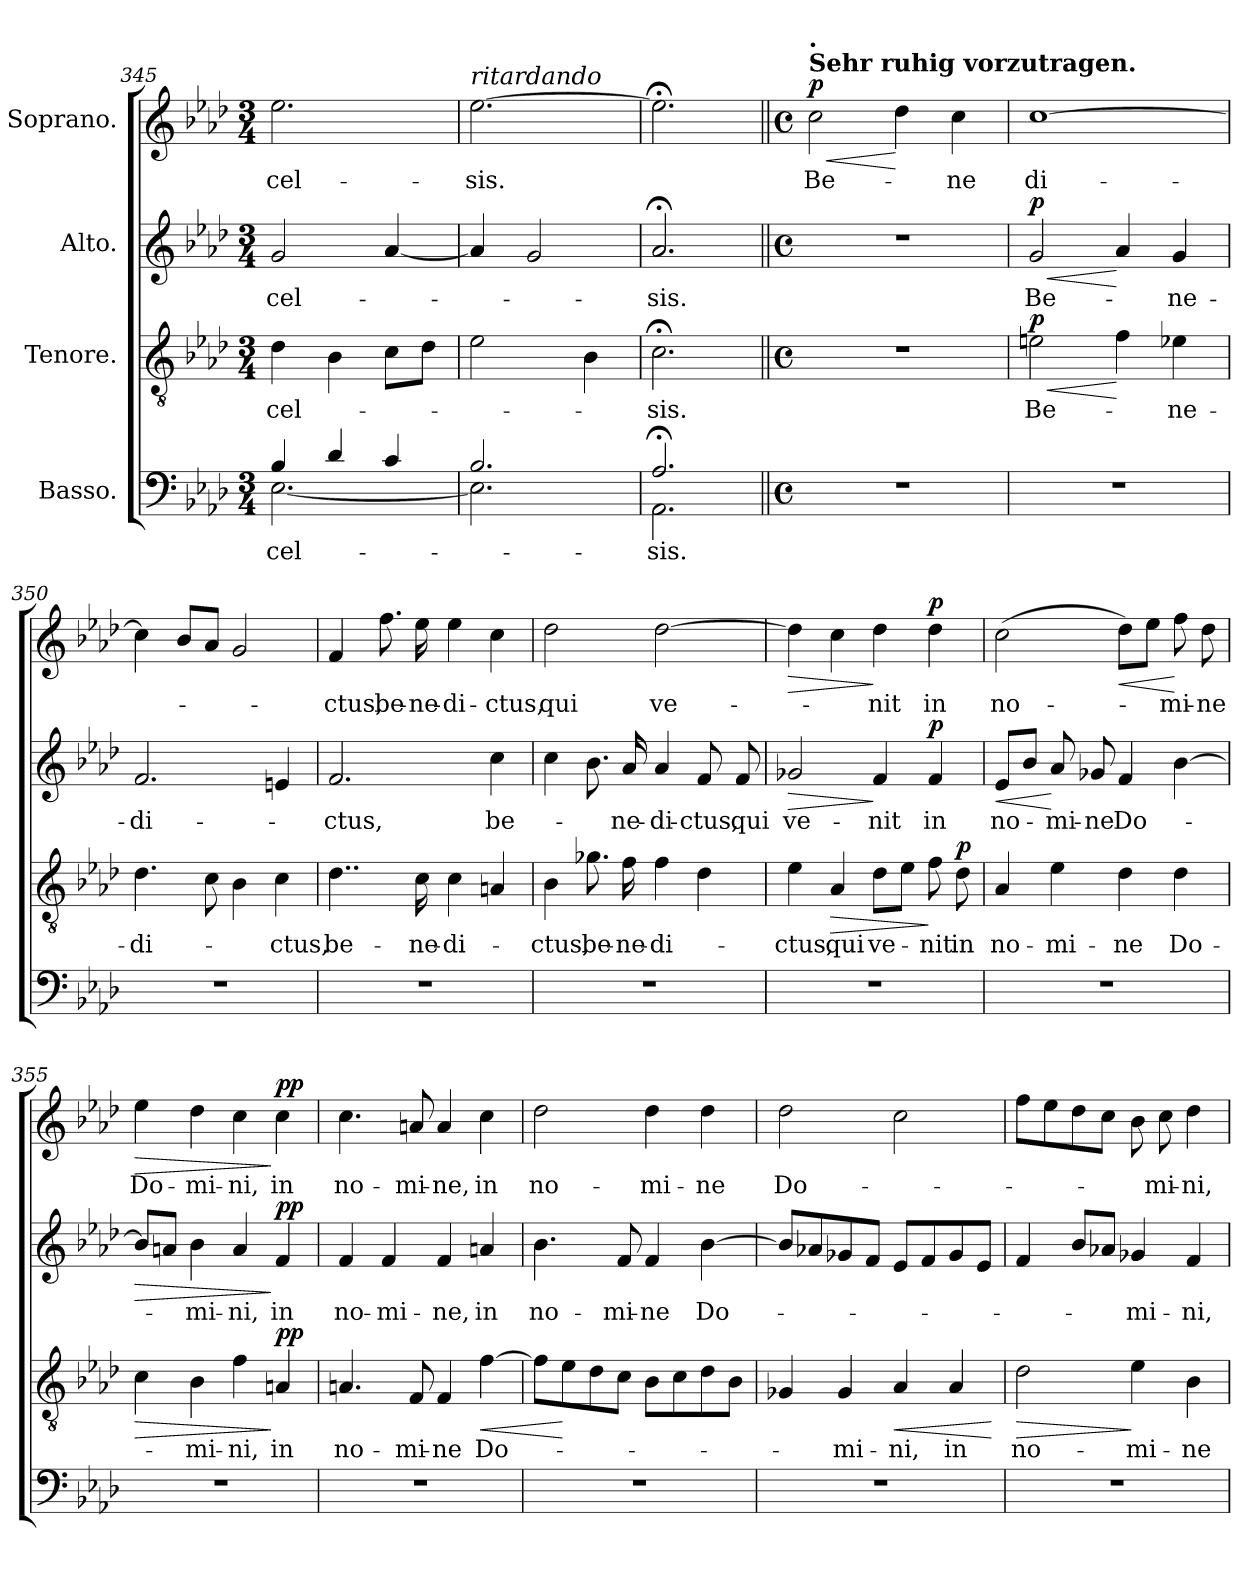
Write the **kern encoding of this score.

**kern	**text	**kern	**text	**dynam	**kern	**text	**dynam	**kern	**text	**dynam
*part4	*part4	*part3	*part3	*part3	*part2	*part2	*part2	*part1	*part1	*part1
*staff4	*staff4	*staff3	*staff3	*staff3	*staff2	*staff2	*staff2	*staff1	*staff1	*staff1
*I"Basso.	*	*I"Tenore.	*	*	*I"Alto.	*	*	*I"Soprano.	*	*
*clefF4	*	*clefGv2	*	*	*clefG2	*	*	*clefG2	*	*
*k[b-e-a-d-]	*	*k[b-e-a-d-]	*	*	*k[b-e-a-d-]	*	*	*k[b-e-a-d-]	*	*
*M3/4	*	*M3/4	*	*	*M3/4	*	*	*M3/4	*	*
=345	=345	=345	=345	=345	=345	=345	=345	=345	=345	=345
!	!LO:LY:b	!	!LO:LY:b	!	!	!LO:LY:b	!	!	!LO:LY:b	!
*^	*	*	*	*	*	*	*	*	*	*
4B-/	[2.E-\	-cel-	4d-\	-cel-	.	2g/	-cel-	.	2.ee-\	-cel-	.
4d-/	.	.	4B-\	.	.	.	.	.	.	.	.
4c/	.	.	8c\L	.	.	[4a-/	.	.	.	.	.
.	.	.	8d-\J	.	.	.	.	.	.	.	.
=346	=346	=346	=346	=346	=346	=346	=346	=346	=346	=346	=346
!	!	!	!	!	!	!	!	!	!LO:TX:a:i:t=ritardando	!	!
!	!	!	!	!	!	!	!	!	!	!LO:LY:b	!
2.B-/	2.E-\]	.	2e-\	.	.	4a-/]	.	.	[2.ee-\	sis.	.
.	.	.	.	.	.	2g/	.	.	.	.	.
.	.	.	4B-\	.	.	.	.	.	.	.	.
=347	=347	=347	=347	=347	=347	=347	=347	=347	=347	=347	=347
!	!	!LO:LY:b	!	!LO:LY:b	!	!	!LO:LY:b	!	!	!	!
2.A-;</	2.AA-\	sis.	2.c;<\	-sis.	.	2.a-;</	-sis.	.	2.ee-;<\]	.	.
*v	*v	*	*	*	*	*	*	*	*	*	*
!!LO:LB:g=z
=348||	=348||	=348||	=348||	=348||	=348||	=348||	=348||	=348||	=348||	=348||
*M4/4	*	*M4/4	*	*	*M4/4	*	*	*M4/4	*	*
*met(c)	*	*met(c)	*	*	*met(c)	*	*	*met(c)	*	*
*	*	*	*	*	*	*	*	*MM54	*	*
*^	*	*	*	*	*	*	*	*	*	*
!	!	!	!	!	!	!	!	!	!LO:TX:a:B:t=Sehr ruhig vorzutragen.	!	!
!	!	!	!	!	!	!	!	!	!LO:TX:a:B:t=.	!	!
!	!	!	!	!	!	!	!	!	!	!LO:LY:b	!LO:HP:b
!	!	!	!	!	!	!	!	!	!	!	!LO:DY:n=1:a
*v	*v	*	*	*	*	*	*	*	*	*	*
1r	.	1r	.	.	1r	.	.	2cc\	Be-	< p
.	.	.	.	.	.	.	.	4dd-\	.	[
!	!	!	!	!	!	!	!	!	!LO:LY:b	!
.	.	.	.	.	.	.	.	4cc\	-ne	.
=349	=349	=349	=349	=349	=349	=349	=349	=349	=349	=349
!	!	!	!LO:LY:b	!LO:HP:b	!	!LO:LY:b	!LO:HP:b	!	!LO:LY:b	!
!	!	!	!	!LO:DY:n=1:a	!	!	!LO:DY:n=1:a	!	!	!
1r	.	2en\	Be-	< p	2g/	Be-	< p	[1cc	di-	.
.	.	4f\	.	[	4a-/	.	[	.	.	.
!	!	!	!LO:LY:b	!	!	!LO:LY:b	!	!	!	!
.	.	4e-X\	-ne-	.	4g/	-ne-	.	.	.	.
=350	=350	=350	=350	=350	=350	=350	=350	=350	=350	=350
!	!	!	!LO:LY:b	!	!	!LO:LY:b	!	!	!	!
1r	.	4.d-\	-di-	.	2.f/	-di-	.	4cc\]	.	.
.	.	.	.	.	.	.	.	8b-/L	.	.
.	.	8c\	.	.	.	.	.	8a-/J	.	.
.	.	4B-\	.	.	.	.	.	2g/	.	.
!	!	!	!LO:LY:b	!	!	!	!	!	!	!
.	.	4c\	-ctus,	.	4en/	.	.	.	.	.
=351	=351	=351	=351	=351	=351	=351	=351	=351	=351	=351
!	!	!	!LO:LY:b	!	!	!LO:LY:b	!	!	!LO:LY:b	!
1r	.	4..d-\	be-	.	2.f/	-ctus,	.	4f/	-ctus,	.
!	!	!	!	!	!	!	!	!	!LO:LY:b	!
.	.	.	.	.	.	.	.	8.ff\	be-	.
!	!	!	!LO:LY:b	!	!	!	!	!	!LO:LY:b	!
.	.	16c\	-ne-	.	.	.	.	16ee-\	-ne-	.
!	!	!	!LO:LY:b	!	!	!	!	!	!LO:LY:b	!
.	.	4c\	-di-	.	.	.	.	4ee-\	-di-	.
!	!	!	!	!	!	!LO:LY:b	!	!	!LO:LY:b	!
.	.	4An/	.	.	4cc\	be-	.	4cc\	-ctus,	.
=352	=352	=352	=352	=352	=352	=352	=352	=352	=352	=352
!	!	!	!LO:LY:b	!	!	!	!	!	!LO:LY:b	!
1r	.	4B-\	-ctus,	.	4cc\	.	.	2dd-\	qui	.
!	!	!	!LO:LY:b	!	!	!	!	!	!	!
.	.	8.g-X\	be-	.	8.b-\	.	.	.	.	.
!	!	!	!LO:LY:b	!	!	!LO:LY:b	!	!	!	!
.	.	16f\	-ne-	.	16a-/	-ne-	.	.	.	.
!	!	!	!LO:LY:b	!	!	!LO:LY:b	!	!	!LO:LY:b	!
.	.	4f\	-di-	.	4a-/	-di-	.	[2dd-\	ve-	.
!	!	!	!	!	!	!LO:LY:b	!	!	!	!
.	.	4d-\	.	.	8f/	-ctus,	.	.	.	.
!	!	!	!	!	!	!LO:LY:b	!	!	!	!
.	.	.	.	.	8f/	qui	.	.	.	.
!!LO:LB:g=z
=353	=353	=353	=353	=353	=353	=353	=353	=353	=353	=353
!	!	!	!LO:LY:b	!	!	!LO:LY:b	!LO:HP:b	!	!	!LO:HP:b
1r	.	4e-\	-ctus,	.	2g-X/	ve-	>	4dd-\]	.	>
!	!	!	!LO:LY:b	!LO:HP:b	!	!	!	!	!	!
.	.	4A-/	qui	>	.	.	.	4cc\	.	.
!	!	!	!LO:LY:b	!	!	!LO:LY:b	!	!	!LO:LY:b	!
.	.	8d-\L	ve-	.	4f/	-nit	]	4dd-\	nit	]
.	.	8e-\J	.	.	.	.	.	.	.	.
!	!	!	!LO:LY:b	!	!	!LO:LY:b	!LO:DY:a	!	!LO:LY:b	!LO:DY:a
.	.	8f\	-nit	]	4f/	in	p	4dd-\	in	p
!	!	!	!LO:LY:b	!LO:DY:a	!	!	!	!	!	!
.	.	8d-\	in	p	.	.	.	.	.	.
=354	=354	=354	=354	=354	=354	=354	=354	=354	=354	=354
!	!	!	!LO:LY:b	!	!	!LO:LY:b	!LO:HP:b	!	!LO:LY:b	!
1r	.	4A-/	no-	.	8e-/L	no-	<	(2cc\	no-	.
.	.	.	.	.	8b-/J	.	.	.	.	.
!	!	!	!LO:LY:b	!	!	!LO:LY:b	!	!	!	!
.	.	4e-\	-mi-	.	8a-/	-mi-	[	.	.	.
!	!	!	!	!	!	!LO:LY:b	!	!	!	!
.	.	.	.	.	8g-X/	-ne	.	.	.	.
!	!	!	!LO:LY:b	!	!	!LO:LY:b	!	!	!	!LO:HP:b
.	.	4d-\	-ne	.	4f/	Do-	.	8dd-\L)	.	<
.	.	.	.	.	.	.	.	8ee-\J	.	.
!	!	!	!LO:LY:b	!	!	!	!	!	!LO:LY:b	!
.	.	4d-\	Do-	.	[4b-\	.	.	8ff\	-mi-	[
!	!	!	!	!	!	!	!	!	!LO:LY:b	!
.	.	.	.	.	.	.	.	8dd-\	-ne	.
=355	=355	=355	=355	=355	=355	=355	=355	=355	=355	=355
!	!	!	!	!LO:HP:b	!	!	!LO:HP:b	!	!LO:LY:b	!LO:HP:b
1r	.	4c\	.	>	8b-/L]	.	>	4ee-\	Do-	>
.	.	.	.	.	8an/J	.	.	.	.	.
!	!	!	!LO:LY:b	!	!	!LO:LY:b	!	!	!LO:LY:b	!
.	.	4B-\	-mi-	.	4b-\	-mi-	.	4dd-\	-mi-	.
!	!	!	!LO:LY:b	!	!	!LO:LY:b	!	!	!LO:LY:b	!
.	.	4f\	-ni,	.	4a/	-ni,	.	4cc\	-ni,	.
!	!	!	!LO:LY:b	!LO:DY:n=1:a	!	!LO:LY:b	!LO:DY:n=1:a	!	!LO:LY:b	!LO:DY:n=1:a
.	.	4An/	in	] pp	4f/	in	] pp	4cc\	in	] pp
=356	=356	=356	=356	=356	=356	=356	=356	=356	=356	=356
!	!	!	!LO:LY:b	!	!	!LO:LY:b	!	!	!LO:LY:b	!
1r	.	4.An/	no-	.	4f/	no-	.	4.cc\	no-	.
!	!	!	!	!	!	!LO:LY:b	!	!	!	!
.	.	.	.	.	4f/	-mi-	.	.	.	.
!	!	!	!LO:LY:b	!	!	!	!	!	!LO:LY:b	!
.	.	8F/	-mi-	.	.	.	.	8an/	-mi-	.
!	!	!	!LO:LY:b	!	!	!LO:LY:b	!	!	!LO:LY:b	!
.	.	4F/	-ne	.	4f/	-ne,	.	4a/	-ne,	.
!	!	!	!LO:LY:b	!LO:HP:b	!	!LO:LY:b	!	!	!LO:LY:b	!
.	.	[4f\	Do-	<	4an/	in	.	4cc\	in	.
!!LO:PB:g=z
=357	=357	=357	=357	=357	=357	=357	=357	=357	=357	=357
!	!	!	!	!	!	!LO:LY:b	!	!	!LO:LY:b	!
1r	.	8f\L]	.	.	4.b-\	no-	.	2dd-\	no-	.
.	.	8e-\	.	[	.	.	.	.	.	.
.	.	8d-\	.	.	.	.	.	.	.	.
!	!	!	!	!	!	!LO:LY:b	!	!	!	!
.	.	8c\J	.	.	8f/	-mi-	.	.	.	.
!	!	!	!	!	!	!LO:LY:b	!	!	!LO:LY:b	!
.	.	8B-\L	.	.	4f/	-ne	.	4dd-\	-mi-	.
.	.	8c\	.	.	.	.	.	.	.	.
!	!	!	!	!	!	!LO:LY:b	!	!	!LO:LY:b	!
.	.	8d-\	.	.	[4b-\	Do-	.	4dd-\	-ne	.
.	.	8B-\J	.	.	.	.	.	.	.	.
=358	=358	=358	=358	=358	=358	=358	=358	=358	=358	=358
!	!	!	!	!	!	!	!	!	!LO:LY:b	!
1r	.	4G-X/	.	.	8b-/L]	.	.	2dd-\	Do-	.
.	.	.	.	.	8a-X/	.	.	.	.	.
!	!	!	!LO:LY:b	!	!	!	!	!	!	!
.	.	4G-/	mi-	.	8g-X/	.	.	.	.	.
.	.	.	.	.	8f/J	.	.	.	.	.
!	!	!	!LO:LY:b	!LO:HP:b	!	!	!	!	!	!
.	.	4A-/	-ni,	<	8e-/L	.	.	2cc\	.	.
.	.	.	.	.	8f/	.	.	.	.	.
!	!	!	!LO:LY:b	!	!	!	!	!	!	!
.	.	4A-/	in	.	8g-/	.	.	.	.	.
.	.	.	.	.	8e-/J	.	.	.	.	.
.	.	.	.	[	.	.	.	.	.	.
=359	=359	=359	=359	=359	=359	=359	=359	=359	=359	=359
!	!	!	!LO:LY:b	!LO:HP:b	!	!	!	!	!	!
1r	.	2d-\	no-	>	4f/	.	.	8ff\L	.	.
.	.	.	.	.	.	.	.	8ee-\	.	.
.	.	.	.	.	8b-/L	.	.	8dd-\	.	.
.	.	.	.	.	8a-X/J	.	.	8cc\J	.	.
!	!	!	!LO:LY:b	!	!	!LO:LY:b	!	!	!	!
.	.	4e-\	-mi-	]	4g-X/	-mi-	.	8b-\	.	.
!	!	!	!	!	!	!	!	!	!LO:LY:b	!
.	.	.	.	.	.	.	.	8cc\	-mi-	.
!	!	!	!LO:LY:b	!	!	!LO:LY:b	!	!	!LO:LY:b	!
.	.	4B-\	-ne	.	4f/	-ni,	.	4dd-\	-ni,	.
=	=	=	=	=	=	=	=	=	=	=
*-	*-	*-	*-	*-	*-	*-	*-	*-	*-	*-
